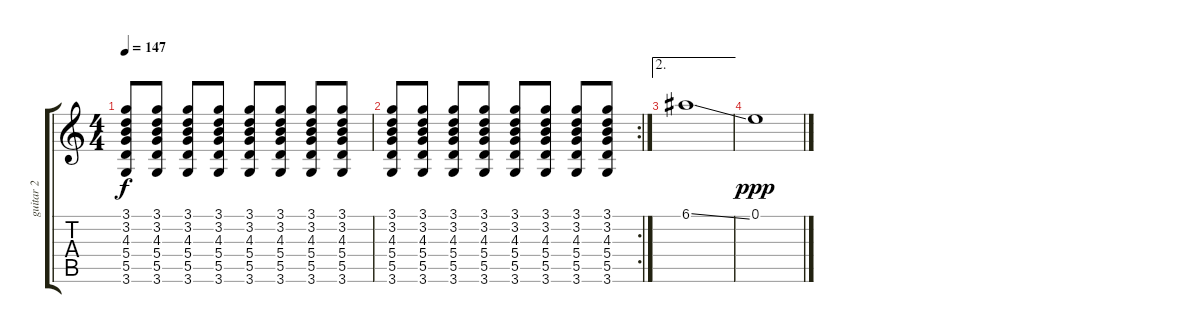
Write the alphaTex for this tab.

\track ("guitar 2" "guitar 2") {instrument overdrivenguitar}
\staff {score tabs}
\tuning (E4 B3 G3 D3 A2 E2) {hide}
\ts (4 4)
\tempo 147
\clef g2
\ks c
(3.1 3.2 4.3 5.4 5.5 3.6).8{dy f} (3.1 3.2 4.3 5.4 5.5 3.6).8 (3.1 3.2 4.3 5.4 5.5 3.6).8 (3.1 3.2 4.3 5.4 5.5 3.6).8 (3.1 3.2 4.3 5.4 5.5 3.6).8 (3.1 3.2 4.3 5.4 5.5 3.6).8 (3.1 3.2 4.3 5.4 5.5 3.6).8 (3.1 3.2 4.3 5.4 5.5 3.6).8 |
\rc 2
(3.1 3.2 4.3 5.4 5.5 3.6).8 (3.1 3.2 4.3 5.4 5.5 3.6).8 (3.1 3.2 4.3 5.4 5.5 3.6).8 (3.1 3.2 4.3 5.4 5.5 3.6).8 (3.1 3.2 4.3 5.4 5.5 3.6).8 (3.1 3.2 4.3 5.4 5.5 3.6).8 (3.1 3.2 4.3 5.4 5.5 3.6).8 (3.1 3.2 4.3 5.4 5.5 3.6).8 |
\ae 2
6.1{ss}.1 |
0.1.1{dy ppp}
